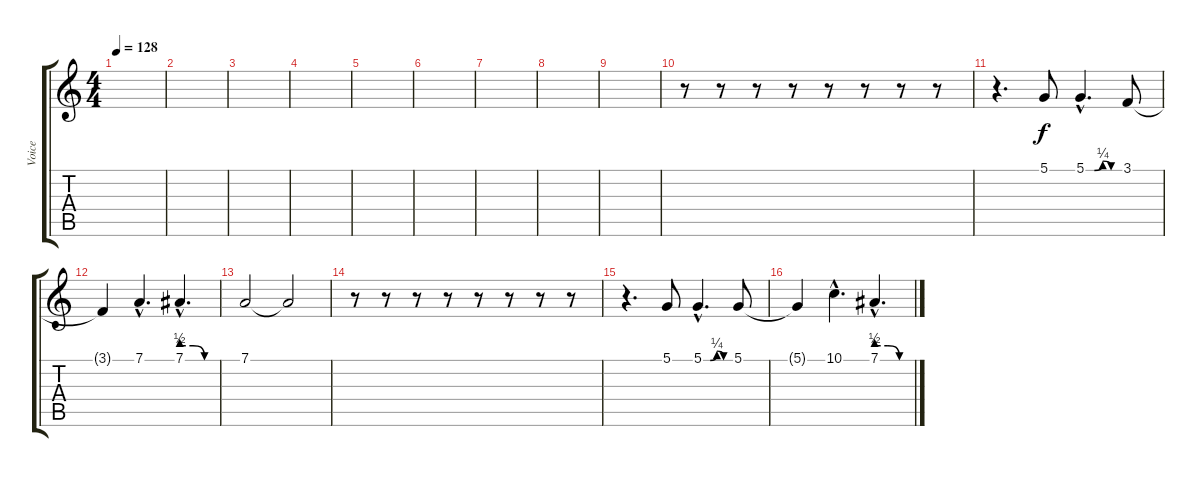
\track ("Voice" "Voice") {instrument choiraahs}
\staff {score tabs}
\tuning (D4 A3 F3 C3 G2 D2) {hide}
\ts (4 4)
\tempo 128
\clef g2
\ks c
|
|
|
|
|
|
|
|
|
r.8 r.8 r.8 r.8 r.8 r.8 r.8 r.8 |
r.4{d} 5.1.8 5.1{be (custom 0 0 15 0 30 1 45 0 60 0) hac}.4{d} 3.1.8 |
3.1{t}.4 7.1{hac}.4{d} 7.1{be (custom 0 2 20 2 40 0 60 0) hac}.4{d} |
7.1.2 7.1{t}.2{volume 0} |
r.8{volume 13} r.8 r.8 r.8 r.8 r.8 r.8 r.8 |
r.4{d} 5.1.8 5.1{be (custom 0 0 15 0 30 1 45 0 60 0) hac}.4{d} 5.1.8 |
5.1{t}.4 10.1{hac}.4{d} 7.1{be (custom 0 2 20 2 40 0 60 0) hac}.4{d}
